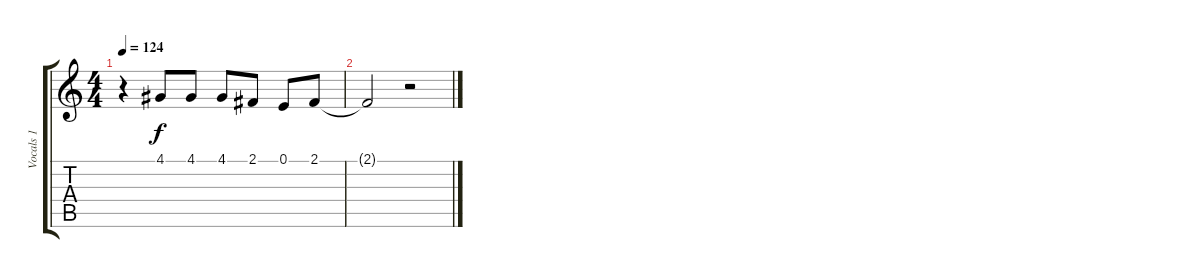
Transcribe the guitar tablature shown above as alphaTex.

\track ("Vocals 1" "Vocals 1") {instrument flute}
\staff {score tabs}
\tuning (E4 B3 G3 D3 A2 E2) {hide}
\ts (4 4)
\tempo 124
\clef g2
\ks c
r.4{dy f} 4.1.8 4.1.8 4.1.8 2.1.8 0.1.8 2.1.8 |
2.1{t}.2 r.2
